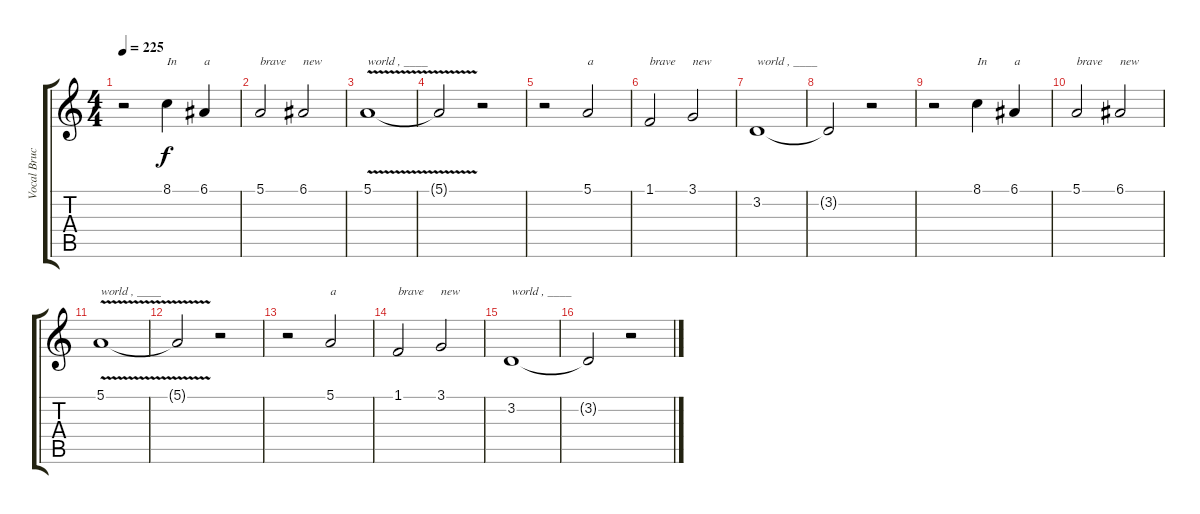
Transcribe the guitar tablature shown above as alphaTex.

\track ("Vocal Bruce Dickinson" "Vocal Bruc") {instrument violin}
\staff {score tabs}
\tuning (E4 B3 G3 D3 A2 E2) {hide}
\ts (4 4)
\tempo 225
\clef g2
\ks c
r.2{dy f} 8.1.4{txt "In"} 6.1.4{txt "a"} |
5.1.2{txt "brave"} 6.1.2{txt "new"} |
5.1{v}.1{txt "world , ____"} |
5.1{t}.2 r.2 |
r.2 5.1.2{txt "a"} |
1.1.2{txt "brave"} 3.1.2{txt "new"} |
3.2.1{txt "world , ____"} |
3.2{t}.2 r.2 |
r.2 8.1.4{txt "In"} 6.1.4{txt "a"} |
5.1.2{txt "brave"} 6.1.2{txt "new"} |
5.1{v}.1{txt "world , ____"} |
5.1{t}.2 r.2 |
r.2 5.1.2{txt "a"} |
1.1.2{txt "brave"} 3.1.2{txt "new"} |
3.2.1{txt "world , ____"} |
3.2{t}.2 r.2
